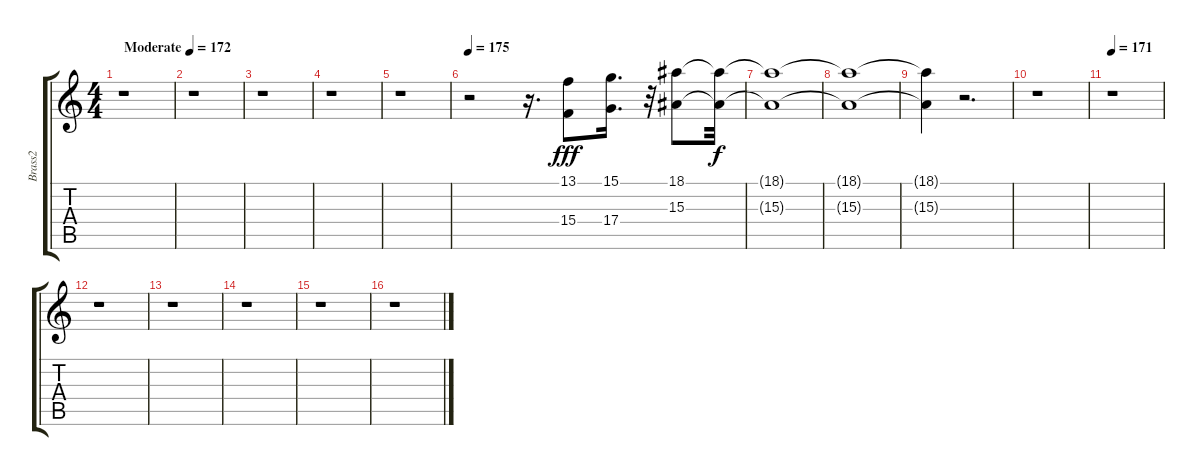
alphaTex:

\track ("Brass2" "Brass2") {instrument brasssection}
\staff {score tabs}
\tuning (E4 B3 G3 D3 A2 E2) {hide}
\ts (4 4)
\tempo (172 "Moderate")
\clef g2
\ks c
r.1{dy fff instrument brasssection} |
r.1 |
r.1 |
r.1 |
r.1 |
\tempo 175
r.2 r.16{d} (13.1 15.4).8 (15.1 17.4).16{d} r.32 (18.1 15.3).8 (18.1{t} 15.3{t}).32{dy f} |
(18.1{t} 15.3{t}).1 |
(18.1{t} 15.3{t}).1 |
(18.1{t} 15.3{t}).4 r.2{d} |
r.1 |
\tempo 171
r.1 |
r.1 |
r.1 |
r.1 |
r.1 |
r.1
